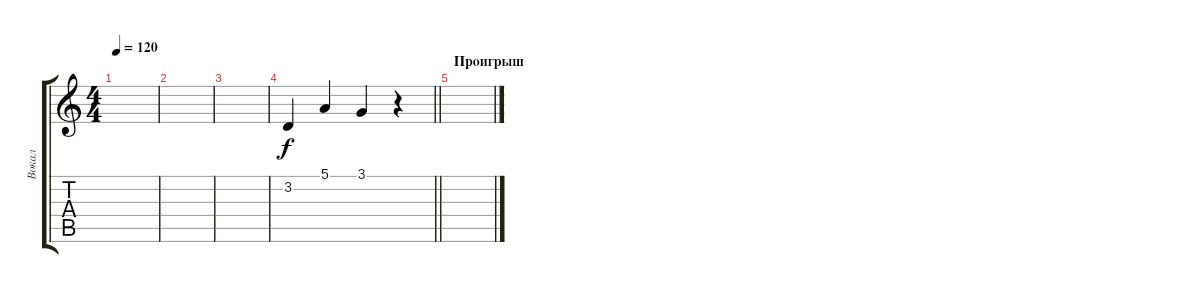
\track ("Вокал" "Вокал") {instrument lead2sawtooth}
\staff {score tabs}
\tuning (E4 B3 G3 D3 A2 E2) {hide}
\ts (4 4)
\tempo 120
\clef g2
\ks c
|
|
|
\barLineRight lightlight
3.2.4 5.1.4 3.1.4 r.4 |
\section ("" "Проигрыш")
